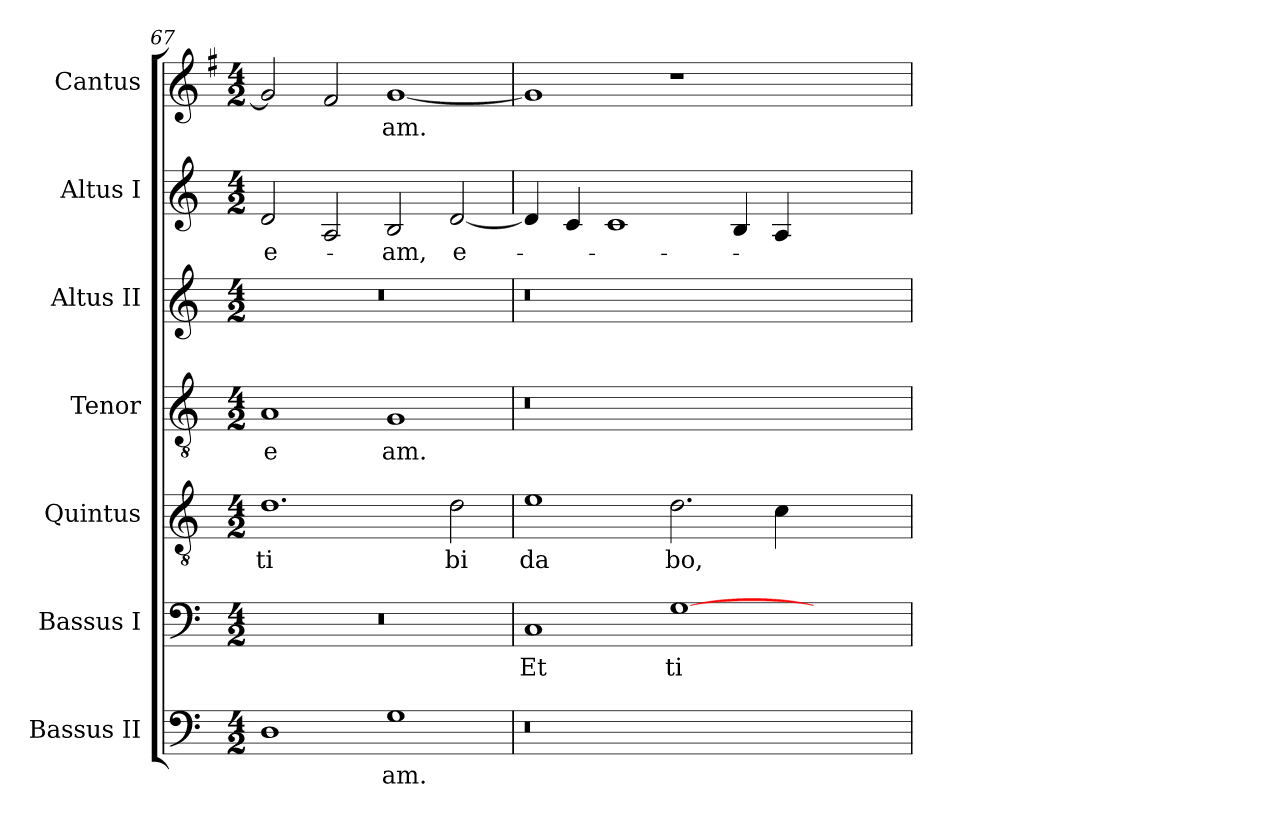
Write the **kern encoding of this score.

**kern	**text	**kern	**text	**kern	**text	**kern	**text	**kern	**kern	**text	**kern	**text
*part7	*part7	*part6	*part6	*part5	*part5	*part4	*part4	*part3	*part2	*part2	*part1	*part1
*staff7	*staff7	*staff6	*staff6	*staff5	*staff5	*staff4	*staff4	*staff3	*staff2	*staff2	*staff1	*staff1
*I"Bassus II	*	*I"Bassus I	*	*I"Quintus	*	*I"Tenor	*	*I"Altus II	*I"Altus I	*	*I"Cantus	*
*clefF4	*	*clefF4	*	*clefGv2	*	*clefGv2	*	*clefG2	*clefG2	*	*clefG2	*
*	*	*	*	*	*	*	*	*	*	*	*ITrd-3c-5	*
*	*	*	*	*	*	*	*	*	*	*	*k[]	*
*	*	*	*	*	*	*	*	*	*	*	*C:	*
*M4/2	*	*M4/2	*	*M4/2	*	*M4/2	*	*M4/2	*M4/2	*	*M4/2	*
=67	=67	=67	=67	=67	=67	=67	=67	=67	=67	=67	=67	=67
!	!	!	!	!	!LO:LY:b:cj	!	!LO:LY:b:cj	!	!	!LO:LY:b:cj	!	!
1D	.	0r	.	1.d	ti	1A	e	0r	2d/	e-	2cc/]	.
.	.	.	.	.	.	.	.	.	2A/	.	2b/	.
!	!LO:LY:b:cj	!	!	!	!	!	!LO:LY:b:cj	!	!	!LO:LY:b:cj	!	!LO:LY:b:cj
1G	am.	.	.	.	.	1G	am.	.	2B/	-am,	[<1cc	am.
!	!	!	!	!	!LO:LY:b:cj	!	!	!	!	!LO:LY:b:cj	!	!
.	.	.	.	2d\	bi	.	.	.	[<2d/	e-	.	.
=68	=68	=68	=68	=68	=68	=68	=68	=68	=68	=68	=68	=68
!	!	!	!LO:LY:b:cj	!	!LO:LY:b:cj	!	!	!	!	!	!	!
0r	.	1C	Et	1e	da	0r	.	0r	4d/]	.	1cc]	.
.	.	.	.	.	.	.	.	.	4c/	.	.	.
.	.	.	.	.	.	.	.	.	1c	.	.	.
!	!	!	!LO:LY:b:cj	!	!LO:LY:b	!	!	!	!	!	!LO:N:vis=1	!
.	.	[>1G	ti	2.d\	bo,	.	.	.	.	.	0r	.
.	.	.	.	.	.	.	.	.	4B/	.	.	.
.	.	.	.	4c\	.	.	.	.	4A/	.	.	.
1ryy	.	1ryy	.	1ryy	.	1ryy	.	1ryy	1ryy	.	.	.
=	=	=	=	=	=	=	=	=	=	=	=	=
*-	*-	*-	*-	*-	*-	*-	*-	*-	*-	*-	*-	*-
